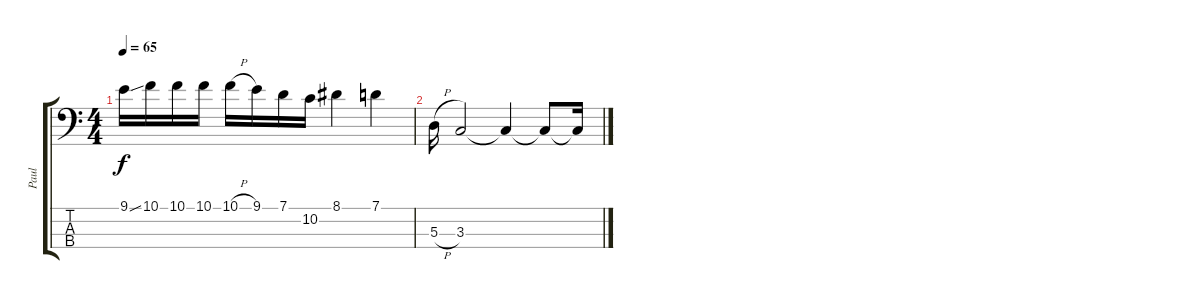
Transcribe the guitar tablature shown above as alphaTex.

\track ("Paul" "Paul") {instrument electricbasspick}
\staff {score tabs}
\tuning (G2 D2 A1 E1) {hide}
\ts (4 4)
\tempo 65
\clef f4
\ks c
9.1{ss}.16{dy f} 10.1.16 10.1.16 10.1.16 10.1{h}.16 9.1.16 7.1.16 10.2.16 8.1.4 7.1.4 |
5.3{h}.16 3.3.2 3.3{t}.4 3.3{t}.8 3.3{t}.16
